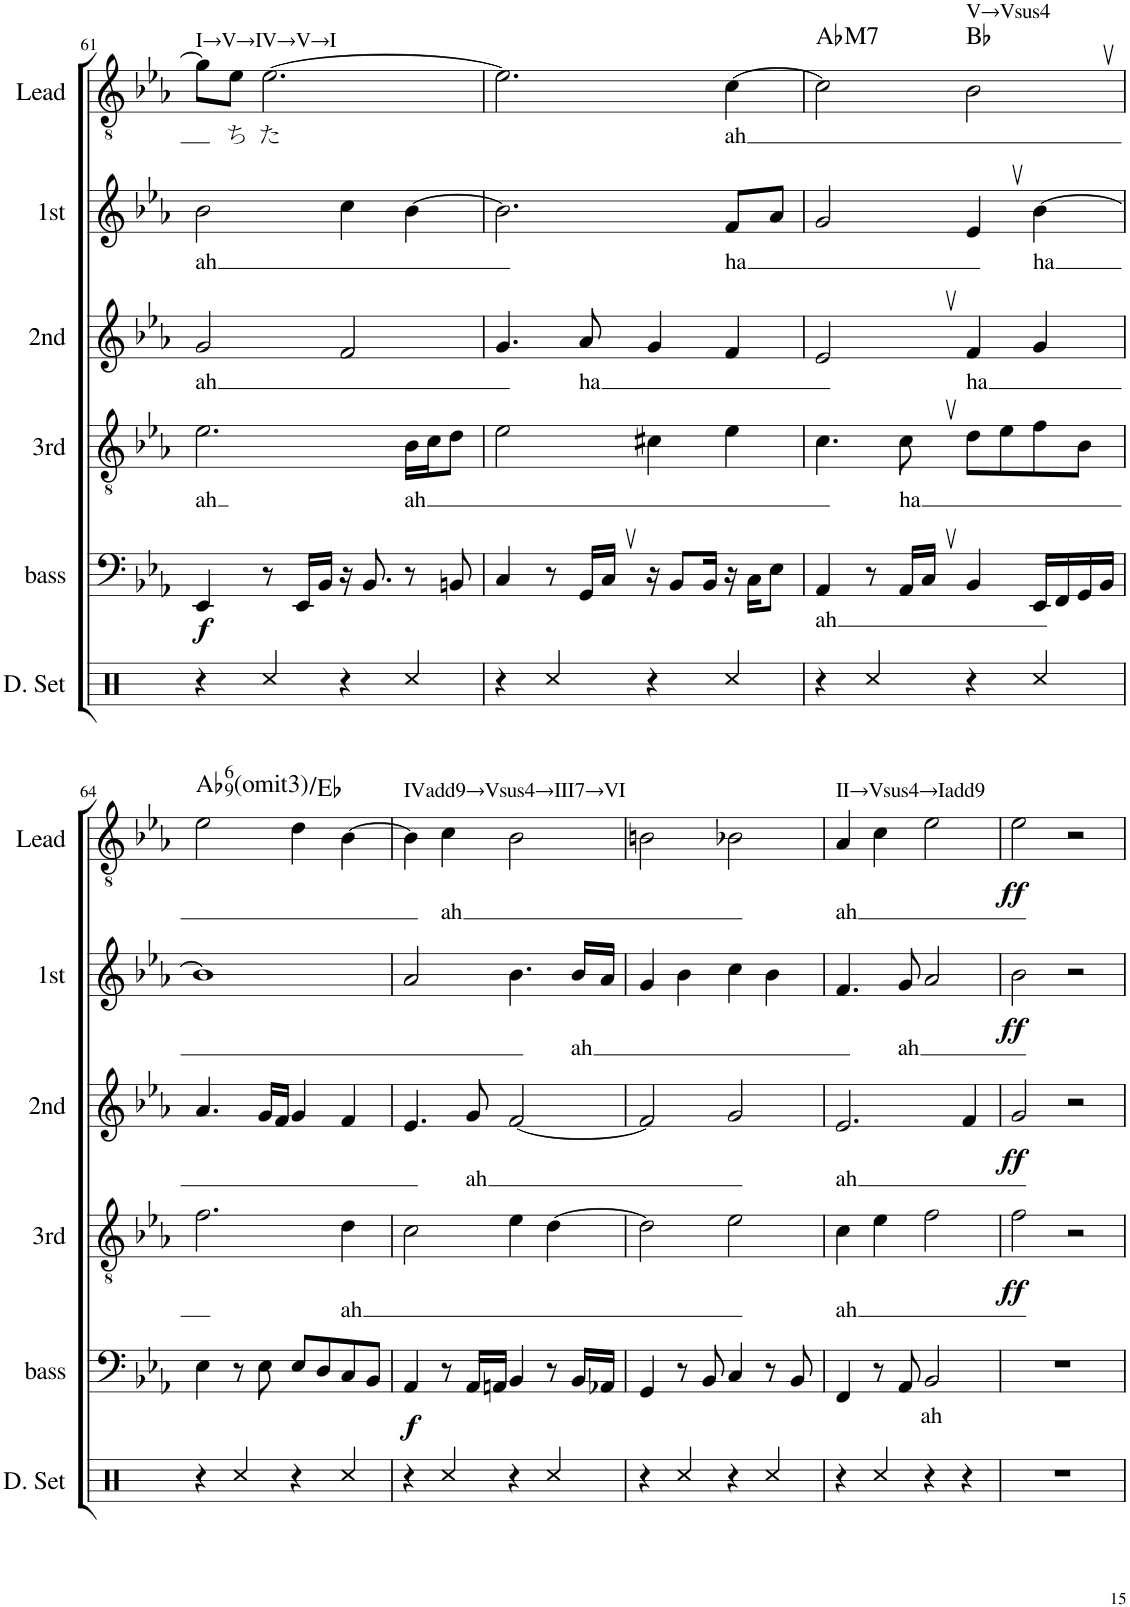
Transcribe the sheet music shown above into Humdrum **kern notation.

**kern	**kern	**text	**dynam	**kern	**text	**dynam	**kern	**text	**dynam	**kern	**text	**dynam	**kern	**text	**dynam	**harte
*part6	*part5	*part5	*part5	*part4	*part4	*part4	*part3	*part3	*part3	*part2	*part2	*part2	*part1	*part1	*part1	*part1
*staff6	*staff5	*staff5	*staff5	*staff4	*staff4	*staff4	*staff3	*staff3	*staff3	*staff2	*staff2	*staff2	*staff1	*staff1	*staff1	*
*I"ドラムセット	*I"bass	*	*	*I"3rd	*	*	*I"2nd	*	*	*I"1st	*	*	*I"Lead	*	*	*
*	*I'bass	*	*	*I'3rd	*	*	*I'2nd	*	*	*I'1st	*	*	*I'Lead	*	*	*
!!LO:PB:g=z
*clefX	*clefF4	*	*	*clefGv2	*	*	*clefG2	*	*	*clefG2	*	*	*clefGv2	*	*	*
*k[]	*k[b-e-a-]	*	*	*k[b-e-a-]	*	*	*k[b-e-a-]	*	*	*k[b-e-a-]	*	*	*k[b-e-a-]	*	*	*
*M4/4	*M4/4	*	*	*M4/4	*	*	*M4/4	*	*	*M4/4	*	*	*M4/4	*	*	*
=61	=61	=61	=61	=61	=61	=61	=61	=61	=61	=61	=61	=61	=61	=61	=61	=61
!	!	!	!	!	!	!	!	!	!	!	!	!	!LO:TX:a:t=Ⅰ→Ⅴ→Ⅳ→Ⅴ→Ⅰ	!	!	!
!	!	!	!LO:DY:b	!	!LO:LY:b	!	!	!LO:LY:b	!	!	!LO:LY:b	!	!	!	!	!
4r	4EE-/	.	f	2.e-\	ah	.	2g/	ah	.	2b-\	ah	.	8g\L]	.	.	.
!	!	!	!	!	!	!	!	!	!	!	!	!	!	!LO:LY:b	!	!
.	.	.	.	.	.	.	.	.	.	.	.	.	8e-\J	ち	.	.
!	!	!	!	!	!	!	!	!	!	!	!	!	!	!LO:LY:b	!	!
4Rcc/	8r	.	.	.	.	.	.	.	.	.	.	.	[2.e-\	た	.	.
.	16EE-/LL	.	.	.	.	.	.	.	.	.	.	.	.	.	.	.
.	16BB-/JJ	.	.	.	.	.	.	.	.	.	.	.	.	.	.	.
4r	16r	.	.	.	.	.	2f/	.	.	4cc\	.	.	.	.	.	.
.	8.BB-/	.	.	.	.	.	.	.	.	.	.	.	.	.	.	.
!	!	!	!	!	!LO:LY:b	!	!	!	!	!	!	!	!	!	!	!
4Rcc/	8r	.	.	16B-\LL	ah	.	.	.	.	[4b-\	.	.	.	.	.	.
.	.	.	.	16c\J	.	.	.	.	.	.	.	.	.	.	.	.
.	8BBn/	.	.	8d\J	.	.	.	.	.	.	.	.	.	.	.	.
=62	=62	=62	=62	=62	=62	=62	=62	=62	=62	=62	=62	=62	=62	=62	=62	=62
4r	4C/	.	.	2e-\	.	.	4.g/	.	.	2.b-\]	.	.	2.e-\]	.	.	.
4Rcc/	8r	.	.	.	.	.	.	.	.	.	.	.	.	.	.	.
!	!	!	!	!	!	!	!	!LO:LY:b	!	!	!	!	!	!	!	!
.	16GG/LL	.	.	.	.	.	8a-/	ha	.	.	.	.	.	.	.	.
.	16C,/JJ	.	.	.	.	.	.	.	.	.	.	.	.	.	.	.
4r	16r	.	.	4c#X\	.	.	4g/	.	.	.	.	.	.	.	.	.
.	8BB-/L	.	.	.	.	.	.	.	.	.	.	.	.	.	.	.
.	16BB-/Jk	.	.	.	.	.	.	.	.	.	.	.	.	.	.	.
!	!	!	!	!	!	!	!	!	!	!	!LO:LY:b	!	!	!LO:LY:b	!	!
4Rcc/	16r	.	.	4e-\	.	.	4f/	.	.	8f/L	ha	.	[4c\	ah	.	.
.	16C\KL	.	.	.	.	.	.	.	.	.	.	.	.	.	.	.
.	8E-\J	.	.	.	.	.	.	.	.	8a-/J	.	.	.	.	.	.
=63	=63	=63	=63	=63	=63	=63	=63	=63	=63	=63	=63	=63	=63	=63	=63	=63
!	!	!LO:LY:b	!	!	!	!	!	!	!	!	!	!	!	!	!	!LO:H:kt=M7
4r	4AA-/	ah	.	4.c\	.	.	2e-,/	.	.	2g/	.	.	2c\]	.	.	Ab:maj7
4Rcc/	8r	.	.	.	.	.	.	.	.	.	.	.	.	.	.	.
!	!	!	!	!	!LO:LY:b	!	!	!	!	!	!	!	!	!	!	!
.	16AA-/LL	.	.	8c,\	ha	.	.	.	.	.	.	.	.	.	.	.
.	16C,/JJ	.	.	.	.	.	.	.	.	.	.	.	.	.	.	.
!	!	!	!	!	!	!	!	!	!	!	!	!	!LO:TX:a:t=V→Ⅴsus4	!	!	!
!	!	!	!	!	!	!	!	!LO:LY:b	!	!	!	!	!	!	!	!
4r	4BB-/	.	.	8d\L	.	.	4f/	ha	.	4e-,/	.	.	2B-,\	.	.	Bb:maj
.	.	.	.	8e-\	.	.	.	.	.	.	.	.	.	.	.	.
!	!	!	!	!	!	!	!	!	!	!	!LO:LY:b	!	!	!	!	!
4Rcc/	16EE-/LL	.	.	8f\	.	.	4g/	.	.	[4b-\	ha	.	.	.	.	.
.	16FF/	.	.	.	.	.	.	.	.	.	.	.	.	.	.	.
.	16GG/	.	.	8B-\J	.	.	.	.	.	.	.	.	.	.	.	.
.	16BB-/JJ	.	.	.	.	.	.	.	.	.	.	.	.	.	.	.
!!LO:LB:g=z
=64	=64	=64	=64	=64	=64	=64	=64	=64	=64	=64	=64	=64	=64	=64	=64	=64
!	!	!	!	!	!	!	!	!	!	!	!	!	!	!	!	!LO:H:kt=6
4r	4E-\	.	.	2.f\	.	.	4.a-/	.	.	1b-]	.	.	2e-\	.	.	Ab:maj6(*3,9)/5
4Rcc/	8r	.	.	.	.	.	.	.	.	.	.	.	.	.	.	.
.	8E-\	.	.	.	.	.	16g/LL	.	.	.	.	.	.	.	.	.
.	.	.	.	.	.	.	16f/JJ	.	.	.	.	.	.	.	.	.
4r	8E-/L	.	.	.	.	.	4g/	.	.	.	.	.	4d\	.	.	.
.	8D/	.	.	.	.	.	.	.	.	.	.	.	.	.	.	.
!	!	!	!	!	!LO:LY:b	!	!	!	!	!	!	!	!	!	!	!
4Rcc/	8C/	.	.	4d\	ah	.	4f/	.	.	.	.	.	[4B-\	.	.	.
.	8BB-/J	.	.	.	.	.	.	.	.	.	.	.	.	.	.	.
=65	=65	=65	=65	=65	=65	=65	=65	=65	=65	=65	=65	=65	=65	=65	=65	=65
!	!	!	!	!	!	!	!	!	!	!	!	!	!LO:TX:a:t=Ⅳadd9→Ⅴsus4→Ⅲ7→Ⅵ	!	!	!
!	!	!	!LO:DY:b	!	!	!	!	!	!	!	!	!	!	!	!	!
4r	4AA-/	.	f	2c\	.	.	4.e-/	.	.	2a-/	.	.	4B-\]	.	.	.
!	!	!	!	!	!	!	!	!	!	!	!	!	!	!LO:LY:b	!	!
4Rcc/	8r	.	.	.	.	.	.	.	.	.	.	.	4c\	ah	.	.
!	!	!	!	!	!	!	!	!LO:LY:b	!	!	!	!	!	!	!	!
.	16AA-/LL	.	.	.	.	.	8g/	ah	.	.	.	.	.	.	.	.
.	16AAn/JJ	.	.	.	.	.	.	.	.	.	.	.	.	.	.	.
4r	4BB-/	.	.	4e-\	.	.	[2f/	.	.	4.b-\	.	.	2B-\	.	.	.
4Rcc/	8r	.	.	[4d\	.	.	.	.	.	.	.	.	.	.	.	.
!	!	!	!	!	!	!	!	!	!	!	!LO:LY:b	!	!	!	!	!
.	16BB-/LL	.	.	.	.	.	.	.	.	16b-/LL	ah	.	.	.	.	.
.	16AA-X/JJ	.	.	.	.	.	.	.	.	16a-/JJ	.	.	.	.	.	.
=66	=66	=66	=66	=66	=66	=66	=66	=66	=66	=66	=66	=66	=66	=66	=66	=66
4r	4GG/	.	.	2d\]	.	.	2f/]	.	.	4g/	.	.	2Bn\	.	.	.
4Rcc/	8r	.	.	.	.	.	.	.	.	4b-\	.	.	.	.	.	.
.	8BB-/	.	.	.	.	.	.	.	.	.	.	.	.	.	.	.
4r	4C/	.	.	2e-\	.	.	2g/	.	.	4cc\	.	.	2B-X\	.	.	.
4Rcc/	8r	.	.	.	.	.	.	.	.	4b-\	.	.	.	.	.	.
.	8BB-/	.	.	.	.	.	.	.	.	.	.	.	.	.	.	.
=67	=67	=67	=67	=67	=67	=67	=67	=67	=67	=67	=67	=67	=67	=67	=67	=67
!	!	!	!	!	!	!	!	!	!	!	!	!	!LO:TX:a:t=Ⅱ→Ⅴsus4→Ⅰadd9	!	!	!
!	!	!	!	!	!LO:LY:b	!	!	!LO:LY:b	!	!	!	!	!	!LO:LY:b	!	!
4r	4FF/	.	.	4c\	ah	.	2.e-/	ah	.	4.f/	.	.	4A-/	ah	.	.
4Rcc/	8r	.	.	4e-\	.	.	.	.	.	.	.	.	4c\	.	.	.
!	!	!	!	!	!	!	!	!	!	!	!LO:LY:b	!	!	!	!	!
.	8AA-/	.	.	.	.	.	.	.	.	8g/	ah	.	.	.	.	.
!	!	!LO:LY:b	!	!	!	!	!	!	!	!	!	!	!	!	!	!
4r	2BB-/	ah	.	2f\	.	.	.	.	.	2a-/	.	.	2e-\	.	.	.
4r	.	.	.	.	.	.	4f/	.	.	.	.	.	.	.	.	.
=68	=68	=68	=68	=68	=68	=68	=68	=68	=68	=68	=68	=68	=68	=68	=68	=68
!	!	!	!	!	!	!LO:DY:b	!	!	!LO:DY:b	!	!	!LO:DY:b	!	!	!LO:DY:b	!
1r	1r	.	.	2f\	.	ff	2g/	.	ff	2b-\	.	ff	2e-\	.	ff	.
.	.	.	.	2r	.	.	2r	.	.	2r	.	.	2r	.	.	.
=	=	=	=	=	=	=	=	=	=	=	=	=	=	=	=	=
*-	*-	*-	*-	*-	*-	*-	*-	*-	*-	*-	*-	*-	*-	*-	*-	*-
